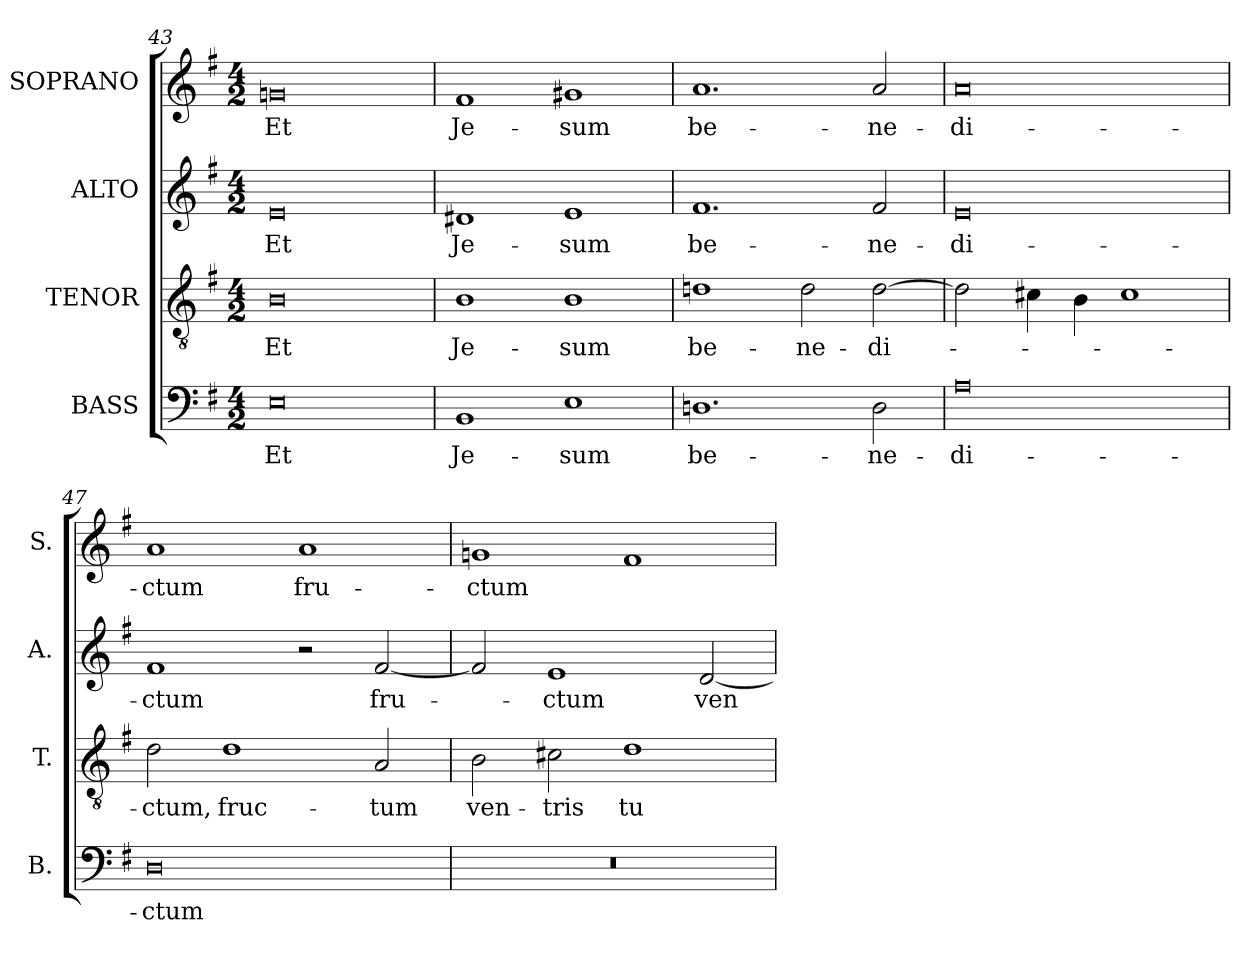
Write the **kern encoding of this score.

**kern	**text	**kern	**text	**kern	**text	**kern	**text
*part4	*part4	*part3	*part3	*part2	*part2	*part1	*part1
*staff4	*staff4	*staff3	*staff3	*staff2	*staff2	*staff1	*staff1
*I"BASS	*	*I"TENOR	*	*I"ALTO	*	*I"SOPRANO	*
*I'B.	*	*I'T.	*	*I'A.	*	*I'S.	*
*clefF4	*	*clefGv2	*	*clefG2	*	*clefG2	*
*	*	*ITrd7c12	*	*	*	*	*
*k[f#]	*	*k[f#]	*	*k[f#]	*	*k[f#]	*
*G:	*	*G:	*	*G:	*	*G:	*
*M4/2	*	*M4/2	*	*M4/2	*	*M4/2	*
=43	=43	=43	=43	=43	=43	=43	=43
!	!LO:LY:b:color=#000000	!	!	!	!	!	!
!	!	!	!LO:LY:b:color=#000000	!	!	!	!
!	!	!	!	!	!LO:LY:b:color=#000000	!	!
!	!	!	!	!	!	!	!LO:LY:b:color=#000000
0Ei	Et	0BBi	Et	0ei	Et	0gni	Et
=44	=44	=44	=44	=44	=44	=44	=44
!	!LO:LY:b:color=#000000	!	!	!	!	!	!
!	!	!	!LO:LY:b:color=#000000	!	!	!	!
!	!	!	!	!	!LO:LY:b:color=#000000	!	!
!	!	!	!	!	!	!	!LO:LY:b:color=#000000
1BBi	Je-	1BBi	Je-	1d#Xi	Je-	1f#i	Je-
!	!LO:LY:b:color=#000000	!	!	!	!	!	!
!	!	!	!LO:LY:b:color=#000000	!	!	!	!
!	!	!	!	!	!LO:LY:b:color=#000000	!	!
!	!	!	!	!	!	!	!LO:LY:b:color=#000000
1Ei	-sum	1BBi	-sum	1ei	-sum	1g#Xi	-sum
=45	=45	=45	=45	=45	=45	=45	=45
!	!LO:LY:b:color=#000000	!	!	!	!	!	!
!	!	!	!LO:LY:b:color=#000000	!	!	!	!
!	!	!	!	!	!LO:LY:b:color=#000000	!	!
!	!	!	!	!	!	!	!LO:LY:b:color=#000000
1.Dni	be-	1Dni	be-	1.f#i	be-	1.ai	be-
!	!	!	!LO:LY:b:color=#000000	!	!	!	!
.	.	2Di\	-ne-	.	.	.	.
!	!LO:LY:b:color=#000000	!	!	!	!	!	!
!	!	!	!LO:LY:b:color=#000000	!	!	!	!
!	!	!	!	!	!LO:LY:b:color=#000000	!	!
!	!	!	!	!	!	!	!LO:LY:b:color=#000000
2Di\	-ne-	[2Di\	-di-	2f#i/	-ne-	2ai/	-ne-
=46	=46	=46	=46	=46	=46	=46	=46
!	!LO:LY:b:color=#000000	!	!	!	!	!	!
!	!	!	!	!	!LO:LY:b:color=#000000	!	!
!	!	!	!	!	!	!	!LO:LY:b:color=#000000
0Ai	-di-	2Di\]	.	0ei	-di-	0ai	-di-
.	.	4C#Xi\	.	.	.	.	.
.	.	4BBi\	.	.	.	.	.
.	.	1C#i	.	.	.	.	.
=47	=47	=47	=47	=47	=47	=47	=47
!	!LO:LY:b:color=#000000	!	!	!	!	!	!
!	!	!	!LO:LY:b:color=#000000	!	!	!	!
!	!	!	!	!	!LO:LY:b:color=#000000	!	!
!	!	!	!	!	!	!	!LO:LY:b:color=#000000
0Di	-ctum	2Di\	-ctum,	1f#i	-ctum	1ai	-ctum
!	!	!	!LO:LY:b:color=#000000	!	!	!	!
.	.	1Di	fruc-	.	.	.	.
!	!	!	!	!	!	!	!LO:LY:b:color=#000000
.	.	.	.	2r	.	1ai	fru-
!	!	!	!LO:LY:b:color=#000000	!	!	!	!
!	!	!	!	!	!LO:LY:b:color=#000000	!	!
.	.	2AAi/	-tum	[2f#i/	fru-	.	.
!!LO:LB:g=z
=48	=48	=48	=48	=48	=48	=48	=48
!LO:N:vis=1	!	!	!	!	!	!	!
!	!	!	!LO:LY:b:color=#000000	!	!	!	!
!	!	!	!	!	!	!	!LO:LY:b:color=#000000
0r	.	2BBi\	ven-	2f#i/]	.	1gni	-ctum
!	!	!	!LO:LY:b:color=#000000	!	!	!	!
!	!	!	!	!	!LO:LY:b:color=#000000	!	!
.	.	2C#Xi\	-tris	1ei	-ctum	.	.
!	!	!	!LO:LY:b:color=#000000	!	!	!	!
.	.	1Di	tu-	.	.	1f#i	.
!	!	!	!	!	!LO:LY:b:color=#000000	!	!
.	.	.	.	[2di/	ven-	.	.
=	=	=	=	=	=	=	=
*-	*-	*-	*-	*-	*-	*-	*-
